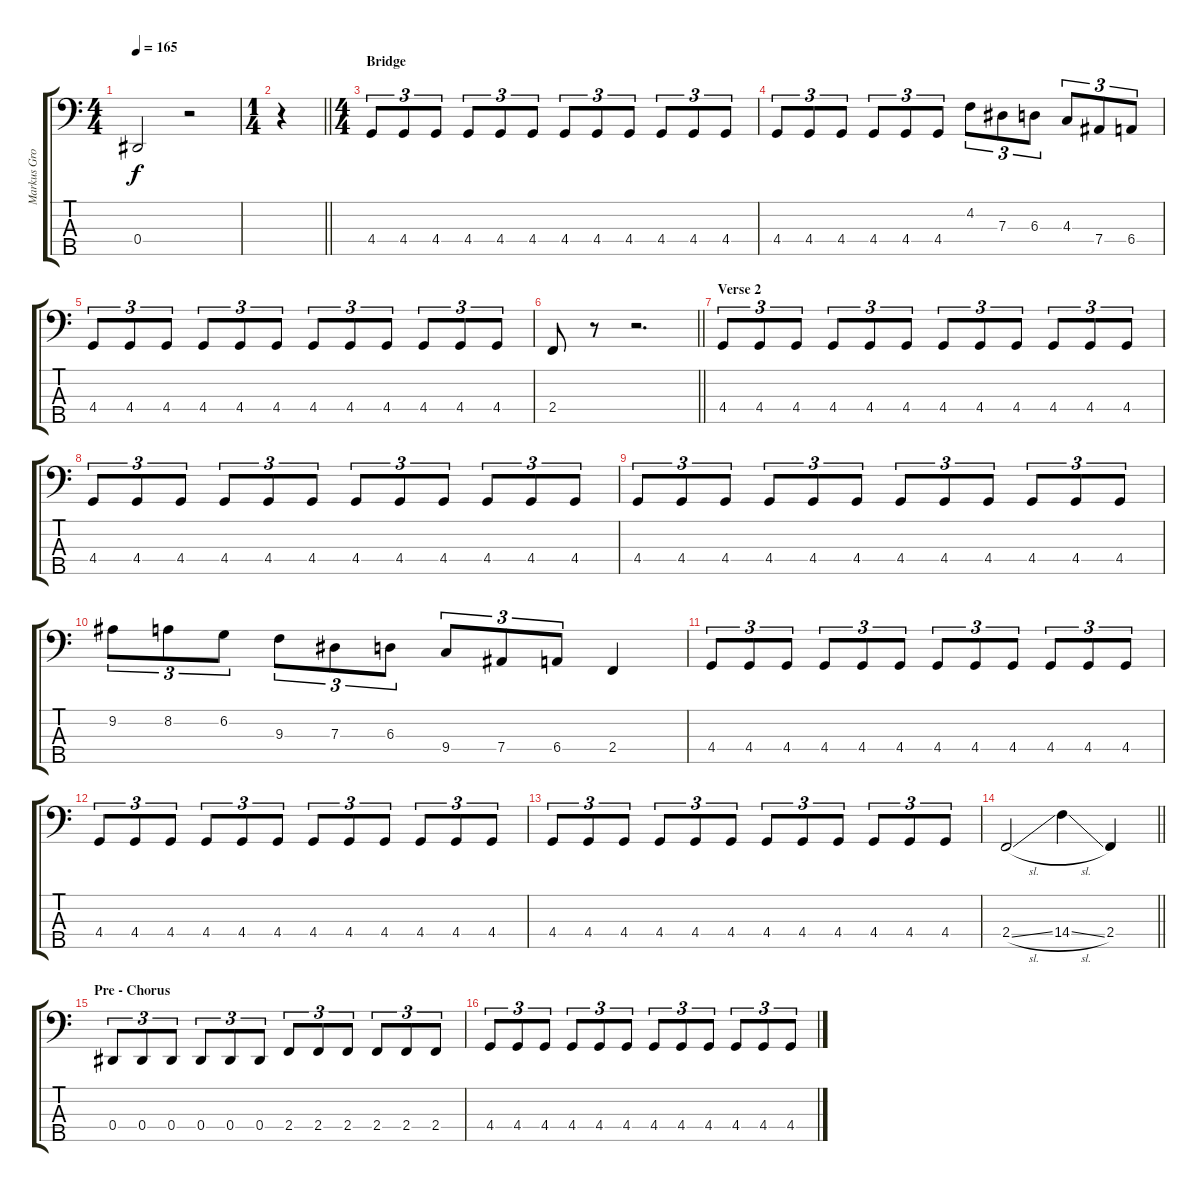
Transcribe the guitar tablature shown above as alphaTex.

\track ("Markus Grosskopf" "Markus Gro") {instrument electricbasspick}
\staff {score tabs}
\tuning (Gb2 Db2 Ab1 Eb1 Bb0) {hide}
\ts (4 4)
\tempo 165
\clef f4
\ks c
0.4{t}.2{dy f} r.2 |
\ts (1 4)
\barLineRight lightlight
r.4 |
\ts (4 4)
\section ("" "Bridge")
4.4.8{tu (3 2)} 4.4.8{tu (3 2)} 4.4.8{tu (3 2)} 4.4.8{tu (3 2)} 4.4.8{tu (3 2)} 4.4.8{tu (3 2)} 4.4.8{tu (3 2)} 4.4.8{tu (3 2)} 4.4.8{tu (3 2)} 4.4.8{tu (3 2)} 4.4.8{tu (3 2)} 4.4.8{tu (3 2)} |
4.4.8{tu (3 2)} 4.4.8{tu (3 2)} 4.4.8{tu (3 2)} 4.4.8{tu (3 2)} 4.4.8{tu (3 2)} 4.4.8{tu (3 2)} 4.2.8{tu (3 2)} 7.3.8{tu (3 2)} 6.3.8{tu (3 2)} 4.3.8{tu (3 2)} 7.4.8{tu (3 2)} 6.4.8{tu (3 2)} |
4.4.8{tu (3 2)} 4.4.8{tu (3 2)} 4.4.8{tu (3 2)} 4.4.8{tu (3 2)} 4.4.8{tu (3 2)} 4.4.8{tu (3 2)} 4.4.8{tu (3 2)} 4.4.8{tu (3 2)} 4.4.8{tu (3 2)} 4.4.8{tu (3 2)} 4.4.8{tu (3 2)} 4.4.8{tu (3 2)} |
\barLineRight lightlight
2.4.8 r.8 r.2{d} |
\section ("" "Verse 2")
4.4.8{tu (3 2)} 4.4.8{tu (3 2)} 4.4.8{tu (3 2)} 4.4.8{tu (3 2)} 4.4.8{tu (3 2)} 4.4.8{tu (3 2)} 4.4.8{tu (3 2)} 4.4.8{tu (3 2)} 4.4.8{tu (3 2)} 4.4.8{tu (3 2)} 4.4.8{tu (3 2)} 4.4.8{tu (3 2)} |
4.4.8{tu (3 2)} 4.4.8{tu (3 2)} 4.4.8{tu (3 2)} 4.4.8{tu (3 2)} 4.4.8{tu (3 2)} 4.4.8{tu (3 2)} 4.4.8{tu (3 2)} 4.4.8{tu (3 2)} 4.4.8{tu (3 2)} 4.4.8{tu (3 2)} 4.4.8{tu (3 2)} 4.4.8{tu (3 2)} |
4.4.8{tu (3 2)} 4.4.8{tu (3 2)} 4.4.8{tu (3 2)} 4.4.8{tu (3 2)} 4.4.8{tu (3 2)} 4.4.8{tu (3 2)} 4.4.8{tu (3 2)} 4.4.8{tu (3 2)} 4.4.8{tu (3 2)} 4.4.8{tu (3 2)} 4.4.8{tu (3 2)} 4.4.8{tu (3 2)} |
9.2.8{tu (3 2)} 8.2.8{tu (3 2)} 6.2.8{tu (3 2)} 9.3.8{tu (3 2)} 7.3.8{tu (3 2)} 6.3.8{tu (3 2)} 9.4.8{tu (3 2)} 7.4.8{tu (3 2)} 6.4.8{tu (3 2)} 2.4.4 |
4.4.8{tu (3 2)} 4.4.8{tu (3 2)} 4.4.8{tu (3 2)} 4.4.8{tu (3 2)} 4.4.8{tu (3 2)} 4.4.8{tu (3 2)} 4.4.8{tu (3 2)} 4.4.8{tu (3 2)} 4.4.8{tu (3 2)} 4.4.8{tu (3 2)} 4.4.8{tu (3 2)} 4.4.8{tu (3 2)} |
4.4.8{tu (3 2)} 4.4.8{tu (3 2)} 4.4.8{tu (3 2)} 4.4.8{tu (3 2)} 4.4.8{tu (3 2)} 4.4.8{tu (3 2)} 4.4.8{tu (3 2)} 4.4.8{tu (3 2)} 4.4.8{tu (3 2)} 4.4.8{tu (3 2)} 4.4.8{tu (3 2)} 4.4.8{tu (3 2)} |
4.4.8{tu (3 2)} 4.4.8{tu (3 2)} 4.4.8{tu (3 2)} 4.4.8{tu (3 2)} 4.4.8{tu (3 2)} 4.4.8{tu (3 2)} 4.4.8{tu (3 2)} 4.4.8{tu (3 2)} 4.4.8{tu (3 2)} 4.4.8{tu (3 2)} 4.4.8{tu (3 2)} 4.4.8{tu (3 2)} |
\barLineRight lightlight
2.4{sl}.2 14.4{sl}.4 2.4.4 |
\section ("" "Pre - Chorus")
0.4.8{tu (3 2)} 0.4.8{tu (3 2)} 0.4.8{tu (3 2)} 0.4.8{tu (3 2)} 0.4.8{tu (3 2)} 0.4.8{tu (3 2)} 2.4.8{tu (3 2)} 2.4.8{tu (3 2)} 2.4.8{tu (3 2)} 2.4.8{tu (3 2)} 2.4.8{tu (3 2)} 2.4.8{tu (3 2)} |
4.4.8{tu (3 2)} 4.4.8{tu (3 2)} 4.4.8{tu (3 2)} 4.4.8{tu (3 2)} 4.4.8{tu (3 2)} 4.4.8{tu (3 2)} 4.4.8{tu (3 2)} 4.4.8{tu (3 2)} 4.4.8{tu (3 2)} 4.4.8{tu (3 2)} 4.4.8{tu (3 2)} 4.4.8{tu (3 2)}
